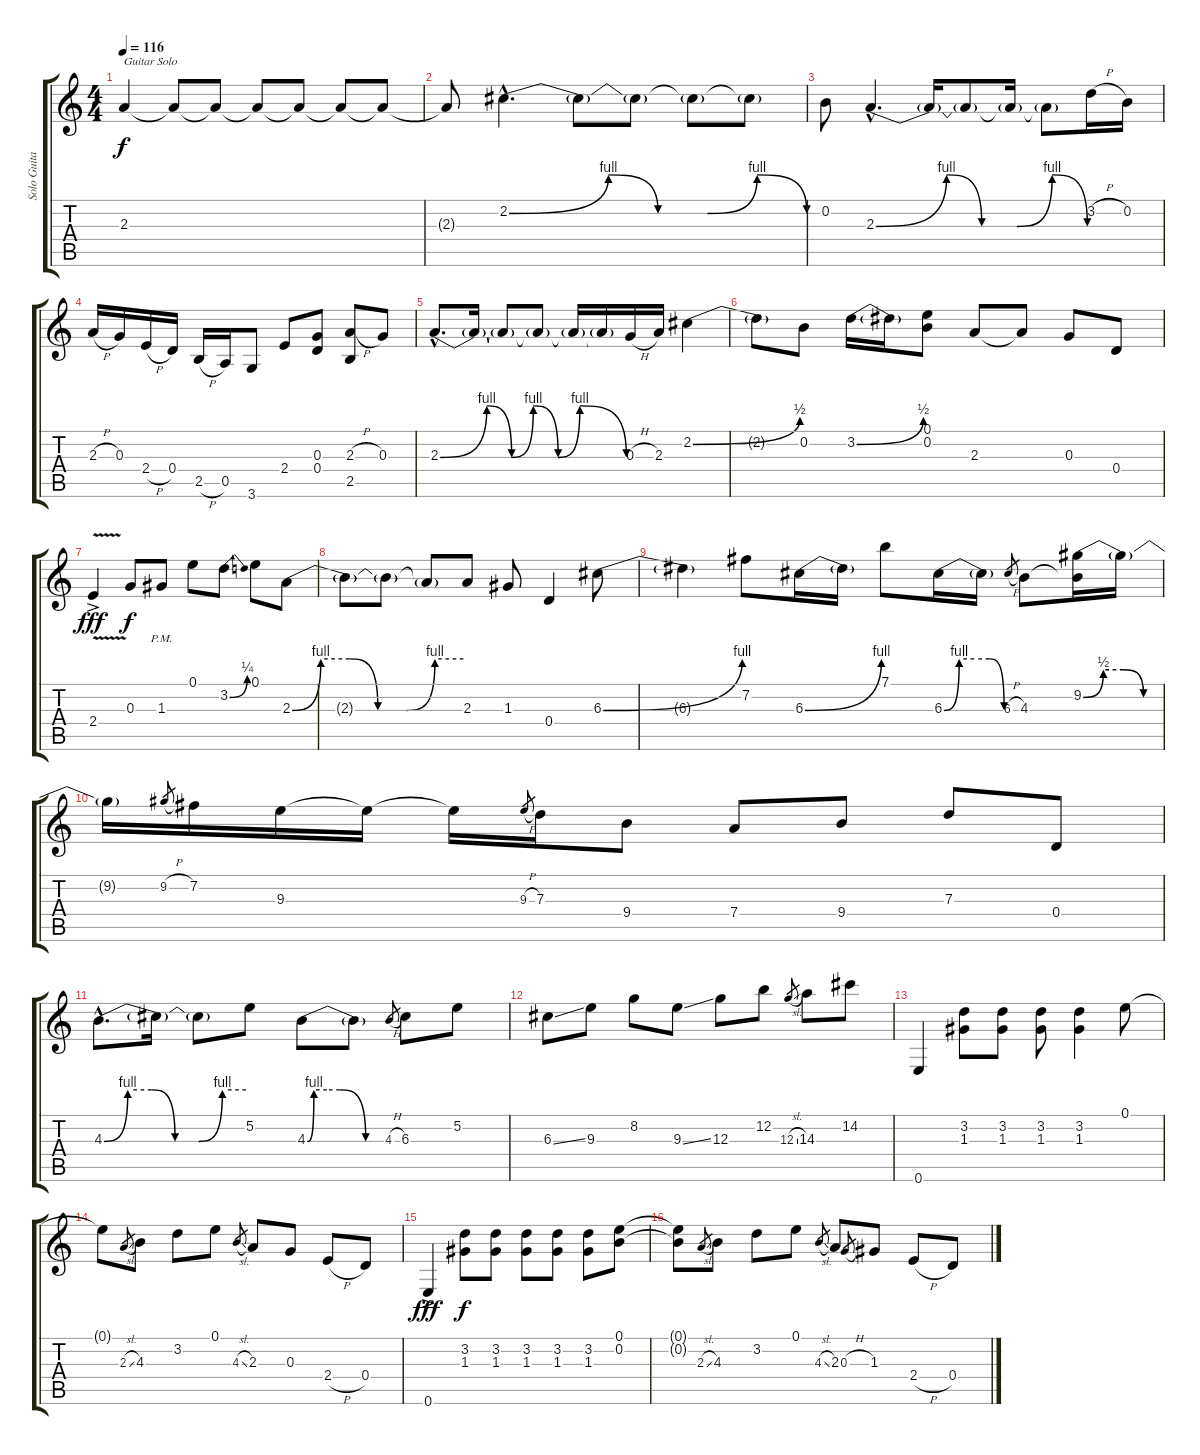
\track ("Solo Guitar" "Solo Guita") {instrument overdrivenguitar}
\staff {score tabs}
\tuning (E4 B3 G3 D3 A2 E2) {hide}
\ts (4 4)
\tempo 116
\clef g2
\ks c
2.3{t}.4{txt "Guitar Solo" dy f} 2.3{t}.8 2.3{t}.8 2.3{t}.8 2.3{t}.8 2.3{t}.8 2.3{t}.8 |
2.3{t}.8 2.2{be (custom 0 0 20 4 30 0 40 0 50 4 60 0) hac}.4{d} 2.2{t}.8 2.2{t}.8 2.2{t}.8 2.2{t}.8 |
0.2.8 2.3{be (custom 0 0 20 4 30 0 40 0 50 4 60 0) hac}.4{d} 2.3{t}.16 2.3{t}.8 2.3{t}.16 2.3{t}.8 3.2{h}.16 0.2.16 |
2.3{h}.16 0.3.16 2.4{h}.16 0.4.16 2.5{h}.16 0.5.16 3.6.8 2.4.8 (0.3 0.4).8 (2.3{h} 2.5).8 0.3.8 |
2.3{be (custom 0 0 15 4 23 0 30 4 38 0 45 4 60 0) hac}.8{d} 2.3{t}.16 2.3{t}.8 2.3{t}.8 2.3{t}.16 2.3{t}.16 0.3{h}.16 2.3.16 2.2{be (bend 0 0 60 2)}.4 |
2.2{t}.8 0.2.8 3.2{be (bend 0 0 60 2)}.16 3.2{t}.16 (0.1 0.2).8 2.3.8 2.3{t}.8 0.3.8 0.4.8 |
2.4{v ac}.4{dy fff} 0.3.8{dy f} 1.3{pm}.8 0.1.8 3.2{be (bend 0 0 60 1)}.8 0.1.8 2.3{be (custom 0 0 10 4 20 4 30 0 40 0 50 4 60 4)}.8 |
2.3{t}.8 2.3{t}.8 2.3{t}.8 2.3.8 1.3.8 0.4.4 6.3{be (bend 0 0 60 4)}.8 |
6.3{t}.4 7.2.8 6.3{be (bend 0 0 60 4)}.16 6.3{t}.16 7.1.8 6.3{be (custom 0 0 15 4 30 4 45 4 60 0)}.16 6.3{t}.16 6.3{h}.8{gr} 4.3.8 (9.2{be (custom 0 0 15 2 30 2 45 0 60 0)} 4.3{t}).16 9.2{t}.16 |
9.2{t}.16 9.2{h}.8{gr} 7.2.16 9.3.16 9.3{t}.16 9.3{t}.16 9.3{h}.8{gr} 7.3.16 9.4.8 7.4.8 9.4.8 7.3.8 0.4.8 |
4.3{be (custom 0 0 10 4 20 4 30 0 40 0 50 4 60 4) hac}.8{d} 4.3{t}.16 4.3{t}.8 5.2.8 4.3{be (custom 0 0 5 4 15 4 25 4 45 0 60 0)}.8 4.3{t}.8 4.3{h}.8{gr} 6.3.8 5.2.8 |
6.3{ss}.8 9.3.8 8.2.8 9.3{ss}.8 12.3.8 12.2.8 12.3{sl}.8{gr} 14.3.8 14.2.8 |
0.6.4 (3.2 1.3).8 (3.2 1.3).8 (3.2 1.3).8 (3.2 1.3).4 0.1.8 |
0.1{t}.8 2.3{sl}.8{gr} 4.3.8 3.2.8 0.1.8 4.3{sl}.8{gr} 2.3.8 0.3.8 2.4{h}.8 0.4.8 |
0.6{ac}.4{dy fff} (3.2 1.3).8{dy f} (3.2 1.3).8 (3.2 1.3).8 (3.2 1.3).8 (3.2 1.3).8 (0.1 0.2).8 |
(0.1{t} 0.2{t}).8 2.3{sl}.8{gr} 4.3.8 3.2.8 0.1.8 4.3{sl}.8{gr} 2.3.8 0.3{h}.8{gr} 1.3.8 2.4{h}.8 0.4.8
